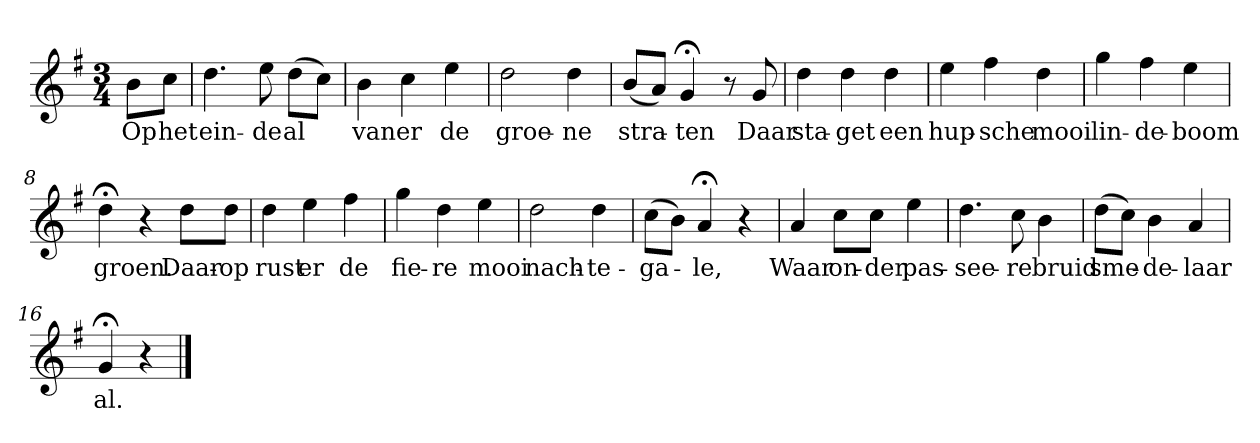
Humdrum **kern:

**kern	**text
*part1	*part1
*staff1	*staff1
*clefG2	*
*k[f#]	*
*G:	*
*M3/4	*
*MM120	*
=	=
8b\L	Op
8cc\J	het
=1	=1
4.dd	ein-
8ee	-de
(8dd\L	al
8cc\J)	.
=2	=2
4b	van
4cc	er
4ee	de
=3	=3
2dd	groe-
4dd	-ne
=4	=4
(8b/L	stra-
8a/J)	.
4g;<	-ten
8r	.
8g	Daar
=5	=5
4dd	sta-
4dd	-get
4dd	een
=6	=6
4ee	hup-
4ff#	-sche
4dd	mooi
=7	=7
4gg	lin-
4ff#	-de-
4ee	-boom
=8	=8
4dd;<	groen.
4r	.
8dd\L	Daar-
8dd\J	-op
=9	=9
4dd	rust
4ee	er
4ff#	de
=10	=10
4gg	fie-
4dd	-re
4ee	mooi
=11	=11
2dd	nach-
4dd	-te-
=12	=12
(8cc\L	-ga-
8b\J)	.
4a;<	-le,
4r	.
=13	=13
4a	Waar
8cc\L	on-
8cc\J	-der
4ee	pas-
=14	=14
4.dd	-see-
8cc	-re
4b	bruid
=15	=15
(8dd\L	sme-
8cc\J)	.
4b	-de-
4a	-laar
=16	=16
4g;<	al.
4r	.
==	==
*-	*-
